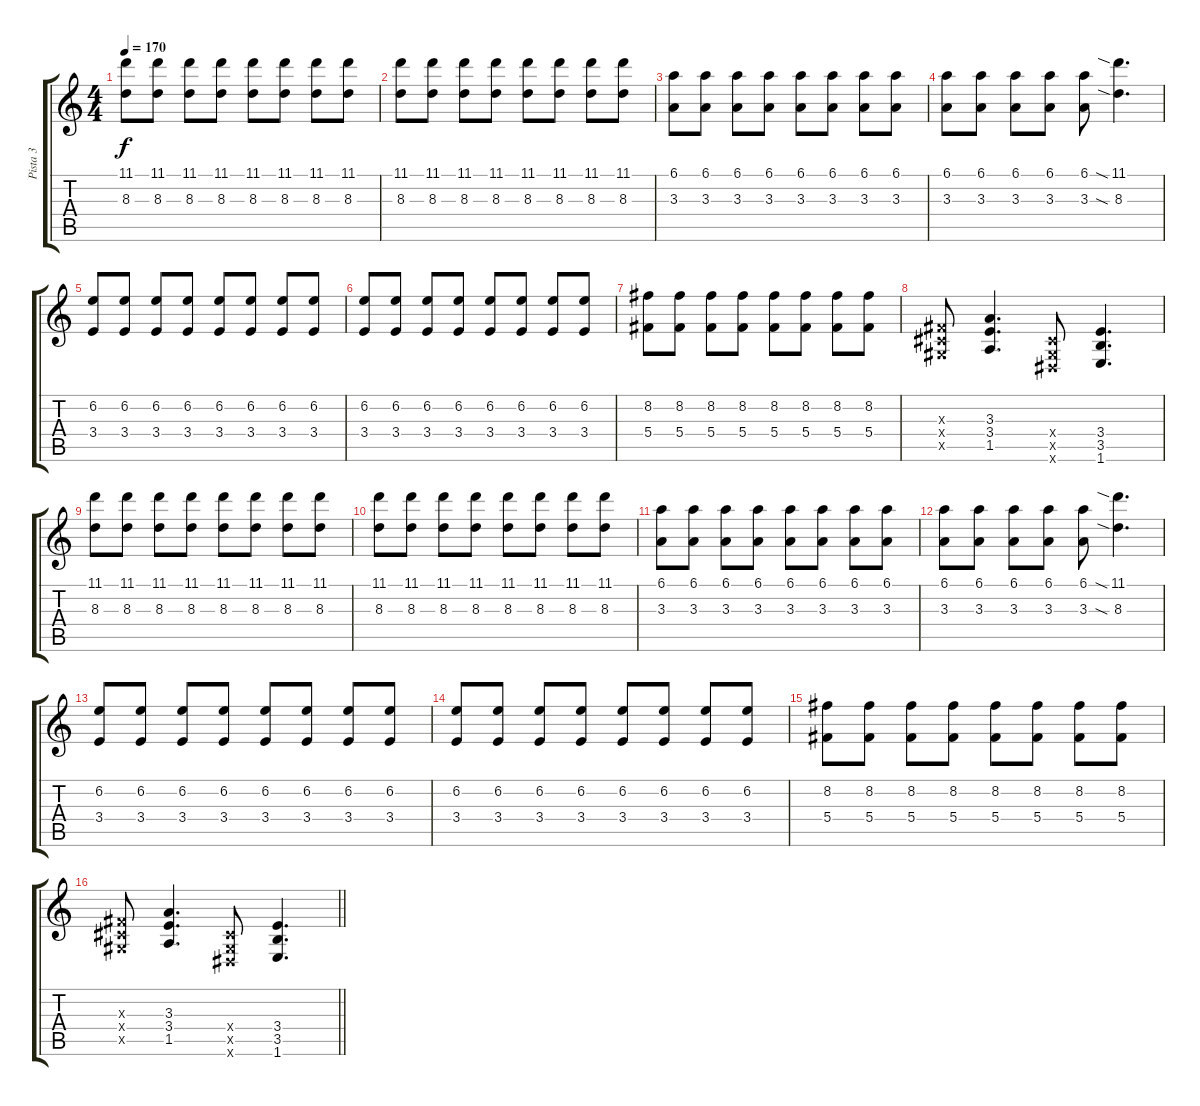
\track ("Pista 3" "Pista 3") {instrument distortionguitar}
\staff {score tabs}
\tuning (Eb4 Bb3 Gb3 Db3 Ab2 Eb2) {hide}
\ts (4 4)
\tempo 170
\clef g2
\ks c
(11.1 8.3).8{dy f} (11.1 8.3).8 (11.1 8.3).8 (11.1 8.3).8 (11.1 8.3).8 (11.1 8.3).8 (11.1 8.3).8 (11.1 8.3).8 |
(11.1 8.3).8 (11.1 8.3).8 (11.1 8.3).8 (11.1 8.3).8 (11.1 8.3).8 (11.1 8.3).8 (11.1 8.3).8 (11.1 8.3).8 |
(6.1 3.3).8 (6.1 3.3).8 (6.1 3.3).8 (6.1 3.3).8 (6.1 3.3).8 (6.1 3.3).8 (6.1 3.3).8 (6.1 3.3).8 |
(6.1 3.3).8 (6.1 3.3).8 (6.1 3.3).8 (6.1 3.3).8 (6.1 3.3).8 (11.1{sia} 8.3{sia}).4{d} |
(6.2 3.4).8 (6.2 3.4).8 (6.2 3.4).8 (6.2 3.4).8 (6.2 3.4).8 (6.2 3.4).8 (6.2 3.4).8 (6.2 3.4).8 |
(6.2 3.4).8 (6.2 3.4).8 (6.2 3.4).8 (6.2 3.4).8 (6.2 3.4).8 (6.2 3.4).8 (6.2 3.4).8 (6.2 3.4).8 |
(8.2 5.4).8 (8.2 5.4).8 (8.2 5.4).8 (8.2 5.4).8 (8.2 5.4).8 (8.2 5.4).8 (8.2 5.4).8 (8.2 5.4).8 |
(0.3{x} 0.4{x} 0.5{x}).8 (3.3 3.4 1.5).4{d} (0.4{x} 0.5{x} 0.6{x}).8 (3.4 3.5 1.6).4{d} |
(11.1 8.3).8 (11.1 8.3).8 (11.1 8.3).8 (11.1 8.3).8 (11.1 8.3).8 (11.1 8.3).8 (11.1 8.3).8 (11.1 8.3).8 |
(11.1 8.3).8 (11.1 8.3).8 (11.1 8.3).8 (11.1 8.3).8 (11.1 8.3).8 (11.1 8.3).8 (11.1 8.3).8 (11.1 8.3).8 |
(6.1 3.3).8 (6.1 3.3).8 (6.1 3.3).8 (6.1 3.3).8 (6.1 3.3).8 (6.1 3.3).8 (6.1 3.3).8 (6.1 3.3).8 |
(6.1 3.3).8 (6.1 3.3).8 (6.1 3.3).8 (6.1 3.3).8 (6.1 3.3).8 (11.1{sia} 8.3{sia}).4{d} |
(6.2 3.4).8 (6.2 3.4).8 (6.2 3.4).8 (6.2 3.4).8 (6.2 3.4).8 (6.2 3.4).8 (6.2 3.4).8 (6.2 3.4).8 |
(6.2 3.4).8 (6.2 3.4).8 (6.2 3.4).8 (6.2 3.4).8 (6.2 3.4).8 (6.2 3.4).8 (6.2 3.4).8 (6.2 3.4).8 |
(8.2 5.4).8 (8.2 5.4).8 (8.2 5.4).8 (8.2 5.4).8 (8.2 5.4).8 (8.2 5.4).8 (8.2 5.4).8 (8.2 5.4).8 |
\barLineRight lightlight
(0.3{x} 0.4{x} 0.5{x}).8 (3.3 3.4 1.5).4{d} (0.4{x} 0.5{x} 0.6{x}).8 (3.4 3.5 1.6).4{d}
